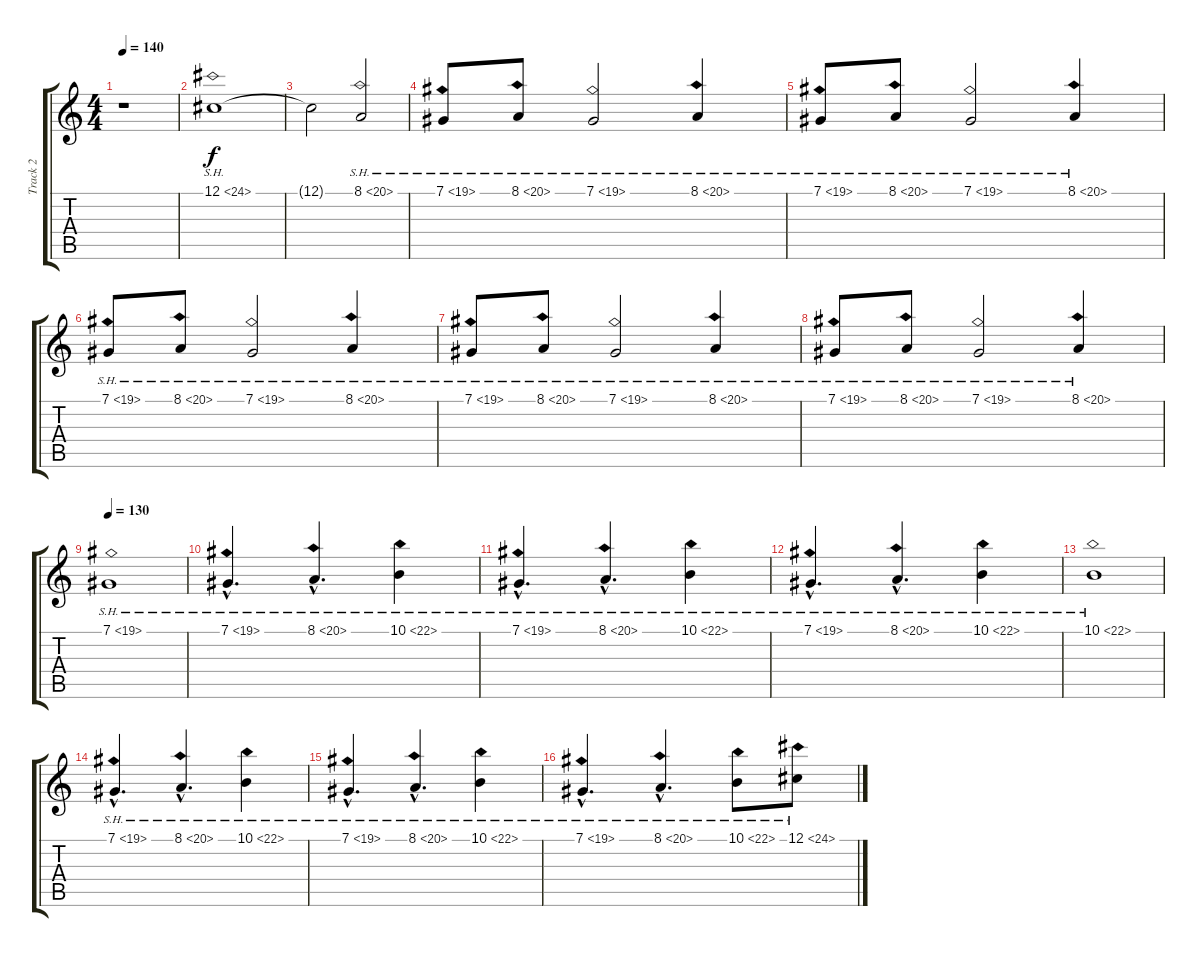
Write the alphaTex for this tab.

\track ("Track 2" "Track 2") {instrument violin}
\staff {score tabs}
\tuning (Db4 Ab3 E3 B2 Gb2 Db2) {hide}
\ts (4 4)
\tempo 140
\clef g2
\ks c
r.1{dy f} |
12.1{sh 12}.1 |
12.1{t}.2 8.1{sh 12}.2 |
7.1{sh 12}.8 8.1{sh 12}.8 7.1{sh 12}.2 8.1{sh 12}.4 |
7.1{sh 12}.8 8.1{sh 12}.8 7.1{sh 12}.2 8.1{sh 12}.4 |
7.1{sh 12}.8 8.1{sh 12}.8 7.1{sh 12}.2 8.1{sh 12}.4 |
7.1{sh 12}.8 8.1{sh 12}.8 7.1{sh 12}.2 8.1{sh 12}.4 |
7.1{sh 12}.8 8.1{sh 12}.8 7.1{sh 12}.2 8.1{sh 12}.4 |
\tempo 130
7.1{sh 12}.1 |
7.1{sh 12 hac}.4{d} 8.1{sh 12 hac}.4{d} 10.1{sh 12}.4 |
7.1{sh 12 hac}.4{d} 8.1{sh 12 hac}.4{d} 10.1{sh 12}.4 |
7.1{sh 12 hac}.4{d} 8.1{sh 12 hac}.4{d} 10.1{sh 12}.4 |
10.1{sh 12}.1 |
7.1{sh 12 hac}.4{d} 8.1{sh 12 hac}.4{d} 10.1{sh 12}.4 |
7.1{sh 12 hac}.4{d} 8.1{sh 12 hac}.4{d} 10.1{sh 12}.4 |
7.1{sh 12 hac}.4{d} 8.1{sh 12 hac}.4{d} 10.1{sh 12}.8 12.1{sh 12}.8
